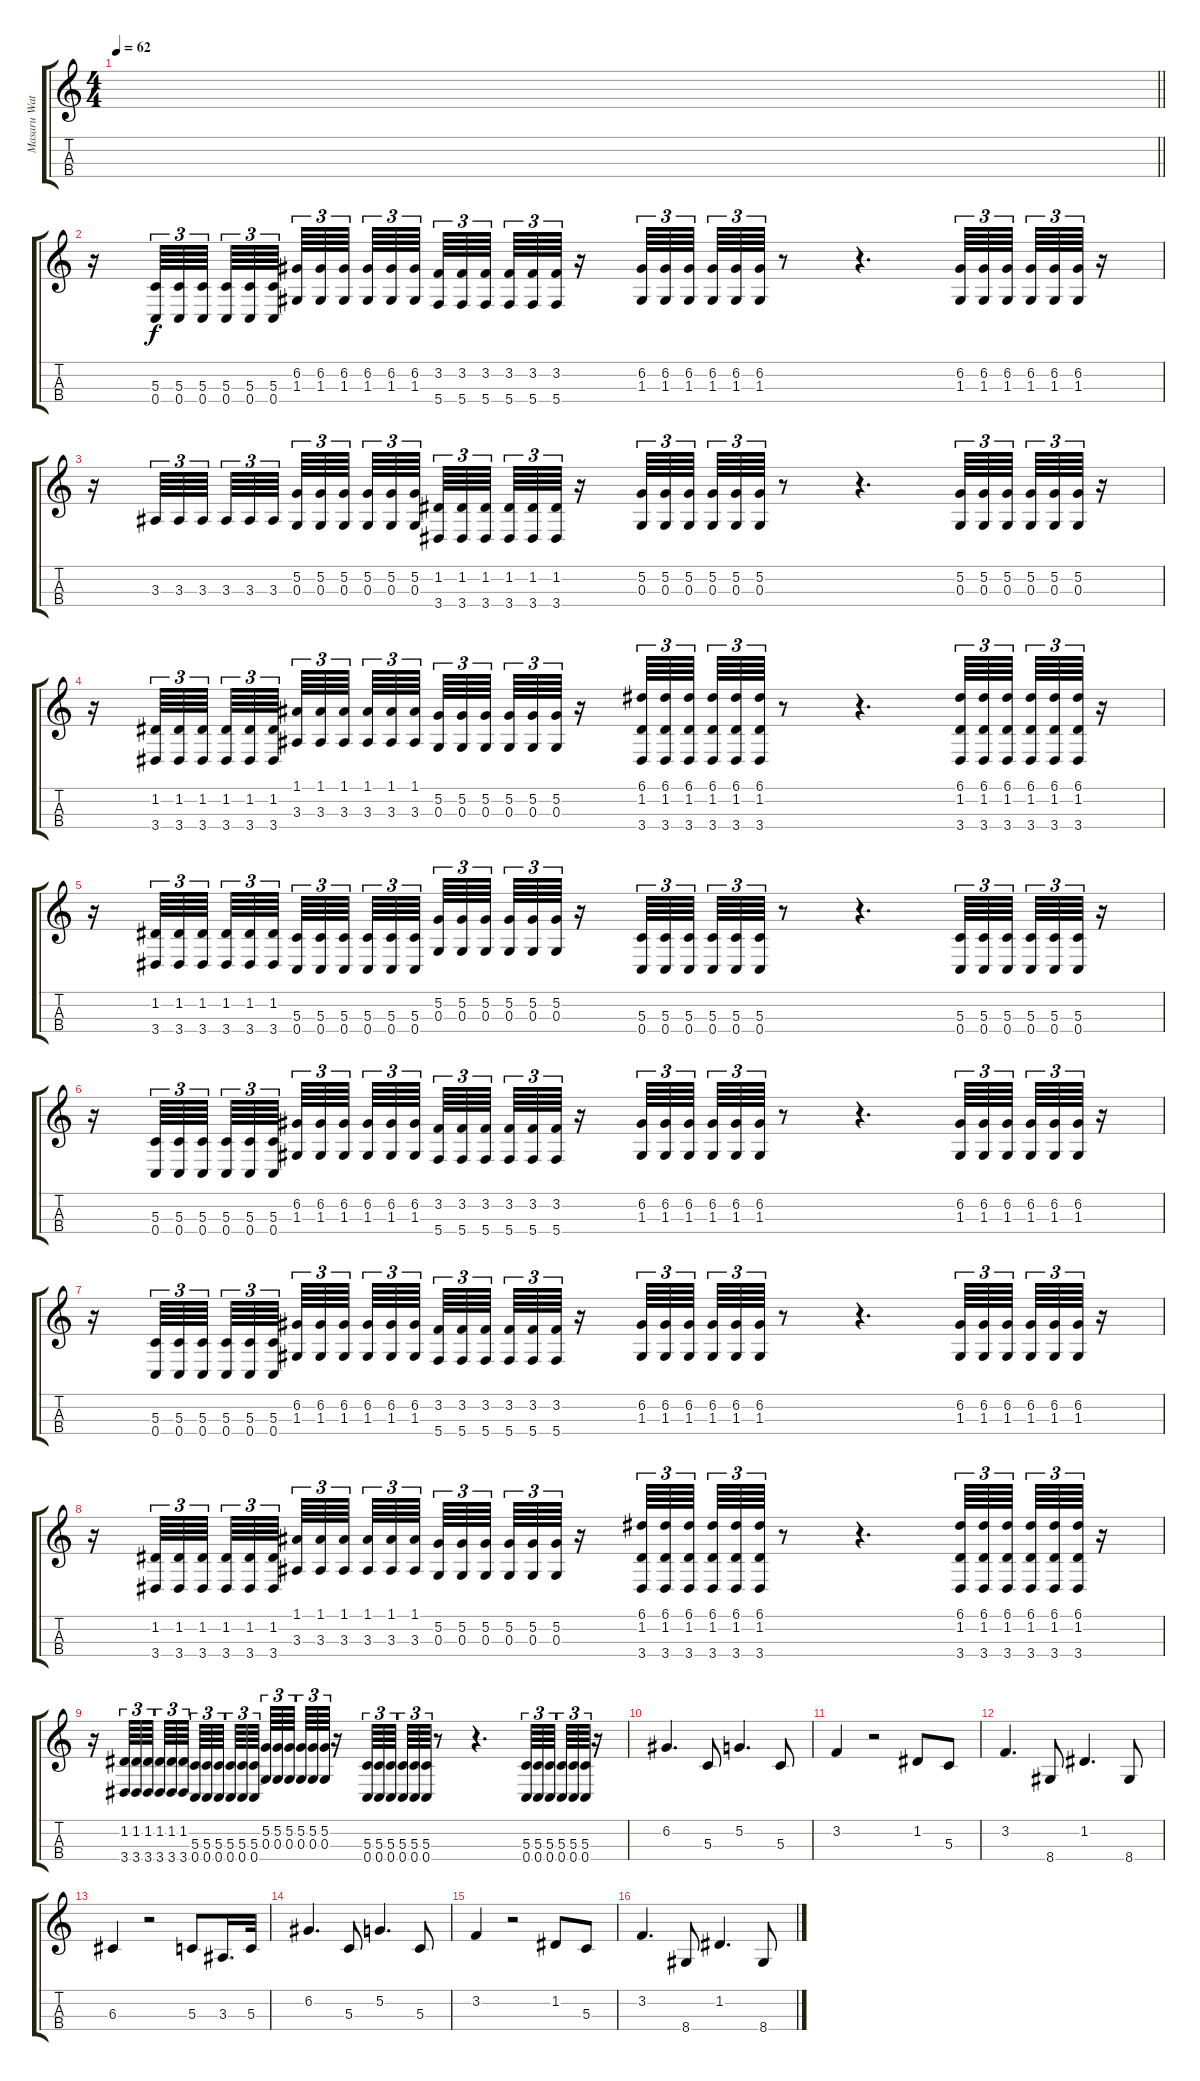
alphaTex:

\track ("Masaru Watanabe" "Masaru Wat") {instrument lead1square}
\staff {score tabs}
\tuning (A4 D4 G3 C3) {hide}
\ts (4 4)
\tempo 62
\clef g2
\barLineRight lightlight
\ks c
|
r.16{instrument guitarfretnoise} (5.3 0.4).64{tu (3 2)} (5.3 0.4).64{tu (3 2)} (5.3 0.4).64{tu (3 2) beam splitsecondary} (5.3 0.4).64{tu (3 2)} (5.3 0.4).64{tu (3 2)} (5.3 0.4).64{tu (3 2) beam splitsecondary} (6.2 1.3).64{tu (3 2)} (6.2 1.3).64{tu (3 2)} (6.2 1.3).64{tu (3 2) beam splitsecondary} (6.2 1.3).64{tu (3 2)} (6.2 1.3).64{tu (3 2)} (6.2 1.3).64{tu (3 2) beam splitsecondary} (3.2 5.4).64{tu (3 2)} (3.2 5.4).64{tu (3 2)} (3.2 5.4).64{tu (3 2) beam splitsecondary} (3.2 5.4).64{tu (3 2)} (3.2 5.4).64{tu (3 2)} (3.2 5.4).64{tu (3 2)} r.16 (6.2 1.3).64{tu (3 2)} (6.2 1.3).64{tu (3 2)} (6.2 1.3).64{tu (3 2) beam splitsecondary} (6.2 1.3).64{tu (3 2)} (6.2 1.3).64{tu (3 2)} (6.2 1.3).64{tu (3 2)} r.8 r.4{d} (6.2 1.3).64{tu (3 2)} (6.2 1.3).64{tu (3 2)} (6.2 1.3).64{tu (3 2) beam splitsecondary} (6.2 1.3).64{tu (3 2)} (6.2 1.3).64{tu (3 2)} (6.2 1.3).64{tu (3 2)} r.16 |
r.16 3.3.64{tu (3 2)} 3.3.64{tu (3 2)} 3.3.64{tu (3 2) beam splitsecondary} 3.3.64{tu (3 2)} 3.3.64{tu (3 2)} 3.3.64{tu (3 2) beam splitsecondary} (5.2 0.3).64{tu (3 2)} (5.2 0.3).64{tu (3 2)} (5.2 0.3).64{tu (3 2) beam splitsecondary} (5.2 0.3).64{tu (3 2)} (5.2 0.3).64{tu (3 2)} (5.2 0.3).64{tu (3 2) beam splitsecondary} (1.2 3.4).64{tu (3 2)} (1.2 3.4).64{tu (3 2)} (1.2 3.4).64{tu (3 2) beam splitsecondary} (1.2 3.4).64{tu (3 2)} (1.2 3.4).64{tu (3 2)} (1.2 3.4).64{tu (3 2)} r.16 (5.2 0.3).64{tu (3 2)} (5.2 0.3).64{tu (3 2)} (5.2 0.3).64{tu (3 2) beam splitsecondary} (5.2 0.3).64{tu (3 2)} (5.2 0.3).64{tu (3 2)} (5.2 0.3).64{tu (3 2)} r.8 r.4{d} (5.2 0.3).64{tu (3 2)} (5.2 0.3).64{tu (3 2)} (5.2 0.3).64{tu (3 2) beam splitsecondary} (5.2 0.3).64{tu (3 2)} (5.2 0.3).64{tu (3 2)} (5.2 0.3).64{tu (3 2)} r.16 |
r.16 (1.2 3.4).64{tu (3 2)} (1.2 3.4).64{tu (3 2)} (1.2 3.4).64{tu (3 2) beam splitsecondary} (1.2 3.4).64{tu (3 2)} (1.2 3.4).64{tu (3 2)} (1.2 3.4).64{tu (3 2) beam splitsecondary} (1.1 3.3).64{tu (3 2)} (1.1 3.3).64{tu (3 2)} (1.1 3.3).64{tu (3 2) beam splitsecondary} (1.1 3.3).64{tu (3 2)} (1.1 3.3).64{tu (3 2)} (1.1 3.3).64{tu (3 2) beam splitsecondary} (5.2 0.3).64{tu (3 2)} (5.2 0.3).64{tu (3 2)} (5.2 0.3).64{tu (3 2) beam splitsecondary} (5.2 0.3).64{tu (3 2)} (5.2 0.3).64{tu (3 2)} (5.2 0.3).64{tu (3 2)} r.16 (6.1 1.2 3.4).64{tu (3 2)} (6.1 1.2 3.4).64{tu (3 2)} (6.1 1.2 3.4).64{tu (3 2) beam splitsecondary} (6.1 1.2 3.4).64{tu (3 2)} (6.1 1.2 3.4).64{tu (3 2)} (6.1 1.2 3.4).64{tu (3 2)} r.8 r.4{d} (6.1 1.2 3.4).64{tu (3 2)} (6.1 1.2 3.4).64{tu (3 2)} (6.1 1.2 3.4).64{tu (3 2) beam splitsecondary} (6.1 1.2 3.4).64{tu (3 2)} (6.1 1.2 3.4).64{tu (3 2)} (6.1 1.2 3.4).64{tu (3 2)} r.16 |
r.16 (1.2 3.4).64{tu (3 2)} (1.2 3.4).64{tu (3 2)} (1.2 3.4).64{tu (3 2) beam splitsecondary} (1.2 3.4).64{tu (3 2)} (1.2 3.4).64{tu (3 2)} (1.2 3.4).64{tu (3 2) beam splitsecondary} (5.3 0.4).64{tu (3 2)} (5.3 0.4).64{tu (3 2)} (5.3 0.4).64{tu (3 2) beam splitsecondary} (5.3 0.4).64{tu (3 2)} (5.3 0.4).64{tu (3 2)} (5.3 0.4).64{tu (3 2) beam splitsecondary} (5.2 0.3).64{tu (3 2)} (5.2 0.3).64{tu (3 2)} (5.2 0.3).64{tu (3 2) beam splitsecondary} (5.2 0.3).64{tu (3 2)} (5.2 0.3).64{tu (3 2)} (5.2 0.3).64{tu (3 2)} r.16 (5.3 0.4).64{tu (3 2)} (5.3 0.4).64{tu (3 2)} (5.3 0.4).64{tu (3 2) beam splitsecondary} (5.3 0.4).64{tu (3 2)} (5.3 0.4).64{tu (3 2)} (5.3 0.4).64{tu (3 2)} r.8 r.4{d} (5.3 0.4).64{tu (3 2)} (5.3 0.4).64{tu (3 2)} (5.3 0.4).64{tu (3 2) beam splitsecondary} (5.3 0.4).64{tu (3 2)} (5.3 0.4).64{tu (3 2)} (5.3 0.4).64{tu (3 2)} r.16 |
r.16 (5.3 0.4).64{tu (3 2)} (5.3 0.4).64{tu (3 2)} (5.3 0.4).64{tu (3 2) beam splitsecondary} (5.3 0.4).64{tu (3 2)} (5.3 0.4).64{tu (3 2)} (5.3 0.4).64{tu (3 2) beam splitsecondary} (6.2 1.3).64{tu (3 2)} (6.2 1.3).64{tu (3 2)} (6.2 1.3).64{tu (3 2) beam splitsecondary} (6.2 1.3).64{tu (3 2)} (6.2 1.3).64{tu (3 2)} (6.2 1.3).64{tu (3 2) beam splitsecondary} (3.2 5.4).64{tu (3 2)} (3.2 5.4).64{tu (3 2)} (3.2 5.4).64{tu (3 2) beam splitsecondary} (3.2 5.4).64{tu (3 2)} (3.2 5.4).64{tu (3 2)} (3.2 5.4).64{tu (3 2)} r.16 (6.2 1.3).64{tu (3 2)} (6.2 1.3).64{tu (3 2)} (6.2 1.3).64{tu (3 2) beam splitsecondary} (6.2 1.3).64{tu (3 2)} (6.2 1.3).64{tu (3 2)} (6.2 1.3).64{tu (3 2)} r.8 r.4{d} (6.2 1.3).64{tu (3 2)} (6.2 1.3).64{tu (3 2)} (6.2 1.3).64{tu (3 2) beam splitsecondary} (6.2 1.3).64{tu (3 2)} (6.2 1.3).64{tu (3 2)} (6.2 1.3).64{tu (3 2)} r.16 |
r.16 (5.3 0.4).64{tu (3 2)} (5.3 0.4).64{tu (3 2)} (5.3 0.4).64{tu (3 2) beam splitsecondary} (5.3 0.4).64{tu (3 2)} (5.3 0.4).64{tu (3 2)} (5.3 0.4).64{tu (3 2) beam splitsecondary} (6.2 1.3).64{tu (3 2)} (6.2 1.3).64{tu (3 2)} (6.2 1.3).64{tu (3 2) beam splitsecondary} (6.2 1.3).64{tu (3 2)} (6.2 1.3).64{tu (3 2)} (6.2 1.3).64{tu (3 2) beam splitsecondary} (3.2 5.4).64{tu (3 2)} (3.2 5.4).64{tu (3 2)} (3.2 5.4).64{tu (3 2) beam splitsecondary} (3.2 5.4).64{tu (3 2)} (3.2 5.4).64{tu (3 2)} (3.2 5.4).64{tu (3 2)} r.16 (6.2 1.3).64{tu (3 2)} (6.2 1.3).64{tu (3 2)} (6.2 1.3).64{tu (3 2) beam splitsecondary} (6.2 1.3).64{tu (3 2)} (6.2 1.3).64{tu (3 2)} (6.2 1.3).64{tu (3 2)} r.8 r.4{d} (6.2 1.3).64{tu (3 2)} (6.2 1.3).64{tu (3 2)} (6.2 1.3).64{tu (3 2) beam splitsecondary} (6.2 1.3).64{tu (3 2)} (6.2 1.3).64{tu (3 2)} (6.2 1.3).64{tu (3 2)} r.16 |
r.16 (1.2 3.4).64{tu (3 2)} (1.2 3.4).64{tu (3 2)} (1.2 3.4).64{tu (3 2) beam splitsecondary} (1.2 3.4).64{tu (3 2)} (1.2 3.4).64{tu (3 2)} (1.2 3.4).64{tu (3 2) beam splitsecondary} (1.1 3.3).64{tu (3 2)} (1.1 3.3).64{tu (3 2)} (1.1 3.3).64{tu (3 2) beam splitsecondary} (1.1 3.3).64{tu (3 2)} (1.1 3.3).64{tu (3 2)} (1.1 3.3).64{tu (3 2) beam splitsecondary} (5.2 0.3).64{tu (3 2)} (5.2 0.3).64{tu (3 2)} (5.2 0.3).64{tu (3 2) beam splitsecondary} (5.2 0.3).64{tu (3 2)} (5.2 0.3).64{tu (3 2)} (5.2 0.3).64{tu (3 2)} r.16 (6.1 1.2 3.4).64{tu (3 2)} (6.1 1.2 3.4).64{tu (3 2)} (6.1 1.2 3.4).64{tu (3 2) beam splitsecondary} (6.1 1.2 3.4).64{tu (3 2)} (6.1 1.2 3.4).64{tu (3 2)} (6.1 1.2 3.4).64{tu (3 2)} r.8 r.4{d} (6.1 1.2 3.4).64{tu (3 2)} (6.1 1.2 3.4).64{tu (3 2)} (6.1 1.2 3.4).64{tu (3 2) beam splitsecondary} (6.1 1.2 3.4).64{tu (3 2)} (6.1 1.2 3.4).64{tu (3 2)} (6.1 1.2 3.4).64{tu (3 2)} r.16 |
r.16 (1.2 3.4).64{tu (3 2)} (1.2 3.4).64{tu (3 2)} (1.2 3.4).64{tu (3 2) beam splitsecondary} (1.2 3.4).64{tu (3 2)} (1.2 3.4).64{tu (3 2)} (1.2 3.4).64{tu (3 2) beam splitsecondary} (5.3 0.4).64{tu (3 2)} (5.3 0.4).64{tu (3 2)} (5.3 0.4).64{tu (3 2) beam splitsecondary} (5.3 0.4).64{tu (3 2)} (5.3 0.4).64{tu (3 2)} (5.3 0.4).64{tu (3 2) beam splitsecondary} (5.2 0.3).64{tu (3 2)} (5.2 0.3).64{tu (3 2)} (5.2 0.3).64{tu (3 2) beam splitsecondary} (5.2 0.3).64{tu (3 2)} (5.2 0.3).64{tu (3 2)} (5.2 0.3).64{tu (3 2)} r.16 (5.3 0.4).64{tu (3 2)} (5.3 0.4).64{tu (3 2)} (5.3 0.4).64{tu (3 2) beam splitsecondary} (5.3 0.4).64{tu (3 2)} (5.3 0.4).64{tu (3 2)} (5.3 0.4).64{tu (3 2)} r.8 r.4{d} (5.3 0.4).64{tu (3 2)} (5.3 0.4).64{tu (3 2)} (5.3 0.4).64{tu (3 2) beam splitsecondary} (5.3 0.4).64{tu (3 2)} (5.3 0.4).64{tu (3 2)} (5.3 0.4).64{tu (3 2)} r.16 |
6.2.4{d instrument lead1square} 5.3.8 5.2.4{d} 5.3.8 |
3.2.4 r.2 1.2.8 5.3.8 |
3.2.4{d} 8.4.8 1.2.4{d} 8.4.8 |
6.3.4 r.2 5.3.8 3.3.16{d} 5.3.32 |
6.2.4{d} 5.3.8 5.2.4{d} 5.3.8 |
3.2.4 r.2 1.2.8 5.3.8 |
3.2.4{d} 8.4.8 1.2.4{d} 8.4.8
